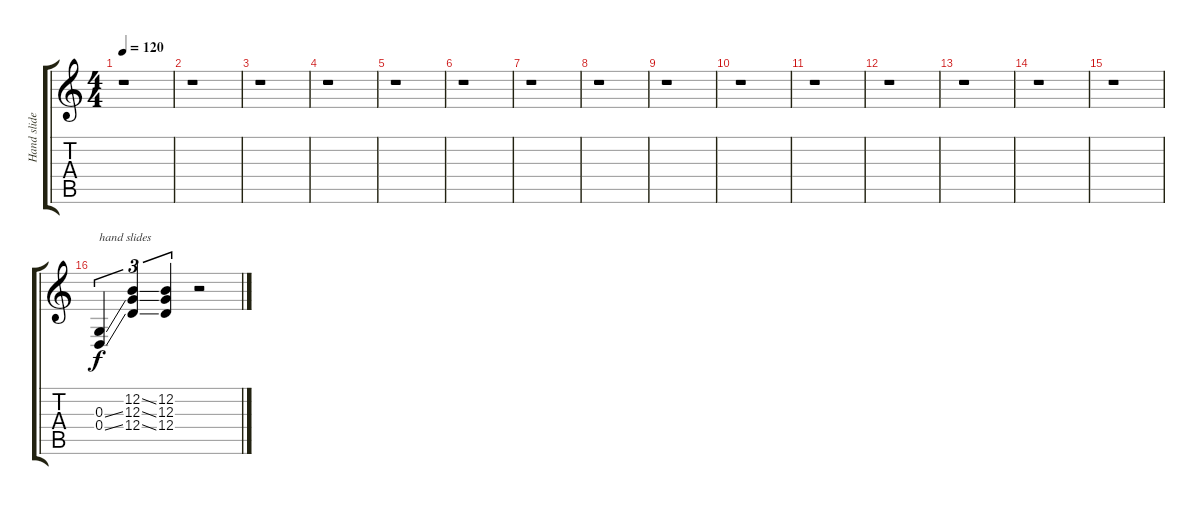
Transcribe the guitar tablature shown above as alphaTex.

\track ("Hand slides" "Hand slide") {instrument guitarfretnoise}
\staff {score tabs}
\tuning (E4 B3 G3 D3 A2 E2) {hide}
\ts (4 4)
\tempo 120
\clef g2
\ks c
r.1{dy f} |
r.1 |
r.1 |
r.1 |
r.1 |
r.1 |
r.1 |
r.1 |
r.1 |
r.1 |
r.1 |
r.1 |
r.1 |
r.1 |
r.1 |
(0.3{ss} 0.4{ss}).4{tu (3 2) txt "hand slides"} (12.2{ss} 12.3{ss} 12.4{ss}).4{tu (3 2)} (12.2 12.3 12.4).4{tu (3 2)} r.2
